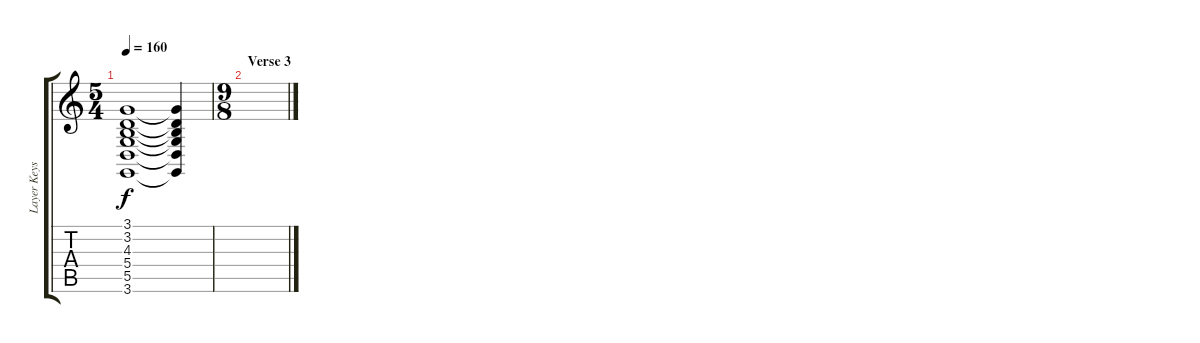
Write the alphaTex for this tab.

\track ("Layer Keys" "Layer Keys") {instrument pad7halo}
\staff {score tabs}
\tuning (E4 B3 G3 D3 A2 E2) {hide}
\ts (5 4)
\tempo 160
\clef g2
\ks c
(3.1 3.2 4.3 5.4 5.5 3.6).1{dy f} (3.1{t} 3.2{t} 4.3{t} 5.4{t} 5.5{t} 3.6{t}).4 |
\ts (9 8)
\section ("" "Verse 3")
